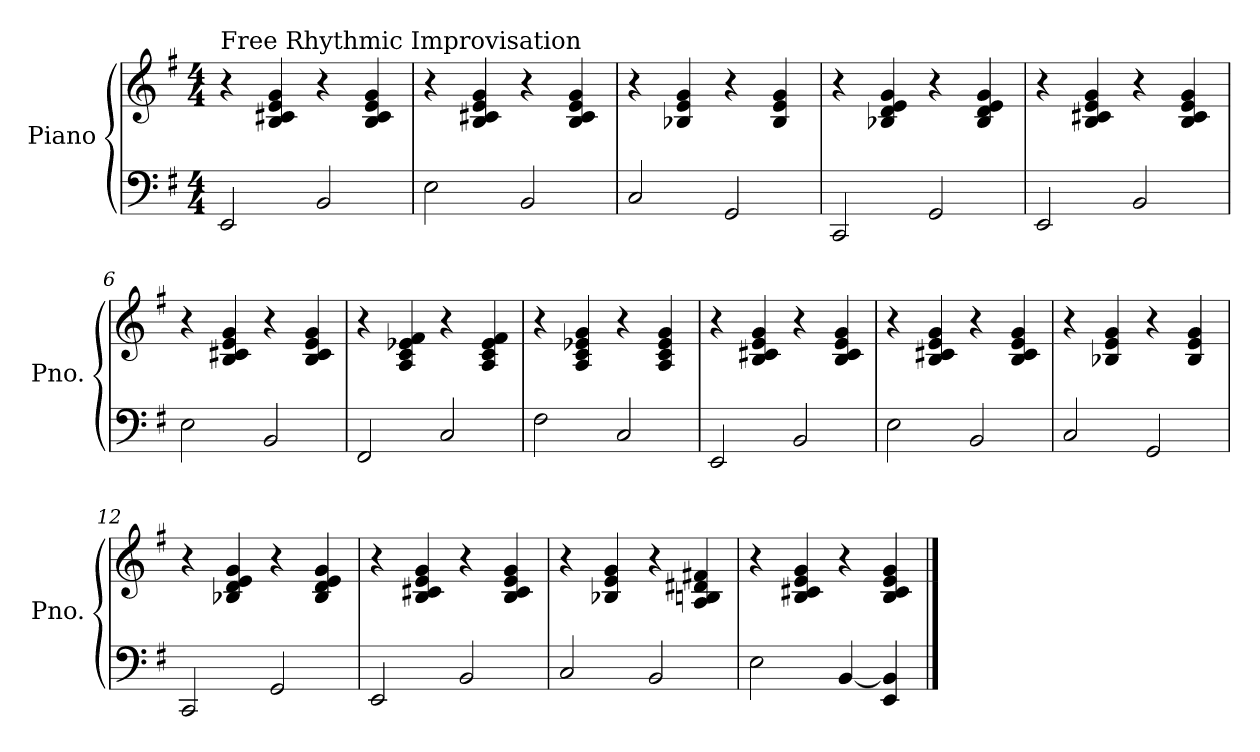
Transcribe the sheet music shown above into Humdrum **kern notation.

**kern	**kern
*part1	*part1
*staff2	*staff1
*I"Piano	*
*I'Pno.	*
*clefF4	*clefG2
*k[f#]	*k[f#]
*M4/4	*M4/4
=1	=1
!	!LO:TX:a:t=Free Rhythmic Improvisation
2EE/	4r
.	4B/ 4c#X/ 4e/ 4g/
2BB/	4r
.	4B/ 4c#/ 4e/ 4g/
=2	=2
2E\	4r
.	4B/ 4c#X/ 4e/ 4g/
2BB/	4r
.	4B/ 4c#/ 4e/ 4g/
=3	=3
2C/	4r
.	4B-X/ 4e/ 4g/
2GG/	4r
.	4B-/ 4e/ 4g/
=4	=4
2CC/	4r
.	4B-X/ 4d/ 4e/ 4g/
2GG/	4r
.	4B-/ 4d/ 4e/ 4g/
!!LO:LB:g=z
=5	=5
2EE/	4r
.	4B/ 4c#X/ 4e/ 4g/
2BB/	4r
.	4B/ 4c#/ 4e/ 4g/
=6	=6
2E\	4r
.	4B/ 4c#X/ 4e/ 4g/
2BB/	4r
.	4B/ 4c#/ 4e/ 4g/
=7	=7
2FF#/	4r
.	4A/ 4c/ 4e-X/ 4f#/
2C/	4r
.	4A/ 4c/ 4e-/ 4f#/
=8	=8
2F#\	4r
.	4A/ 4c/ 4e-X/ 4g/
2C/	4r
.	4A/ 4c/ 4e-/ 4g/
!!LO:LB:g=z
=9	=9
2EE/	4r
.	4B/ 4c#X/ 4e/ 4g/
2BB/	4r
.	4B/ 4c#/ 4e/ 4g/
=10	=10
2E\	4r
.	4B/ 4c#X/ 4e/ 4g/
2BB/	4r
.	4B/ 4c#/ 4e/ 4g/
=11	=11
2C/	4r
.	4B-X/ 4e/ 4g/
2GG/	4r
.	4B-/ 4e/ 4g/
=12	=12
2CC/	4r
.	4B-X/ 4d/ 4e/ 4g/
2GG/	4r
.	4B-/ 4d/ 4e/ 4g/
!!LO:LB:g=z
=13	=13
2EE/	4r
.	4B/ 4c#X/ 4e/ 4g/
2BB/	4r
.	4B/ 4c#/ 4e/ 4g/
=14	=14
2C/	4r
.	4B-X/ 4e/ 4g/
2BB/	4r
.	4A/ 4Bn/ 4d#X/ 4f#X/
=15	=15
2E\	4r
.	4B/ 4c#X/ 4e/ 4g/
[4BB/	4r
4EE/ 4BB/]	4B/ 4c#/ 4e/ 4g/
==	==
*-	*-
